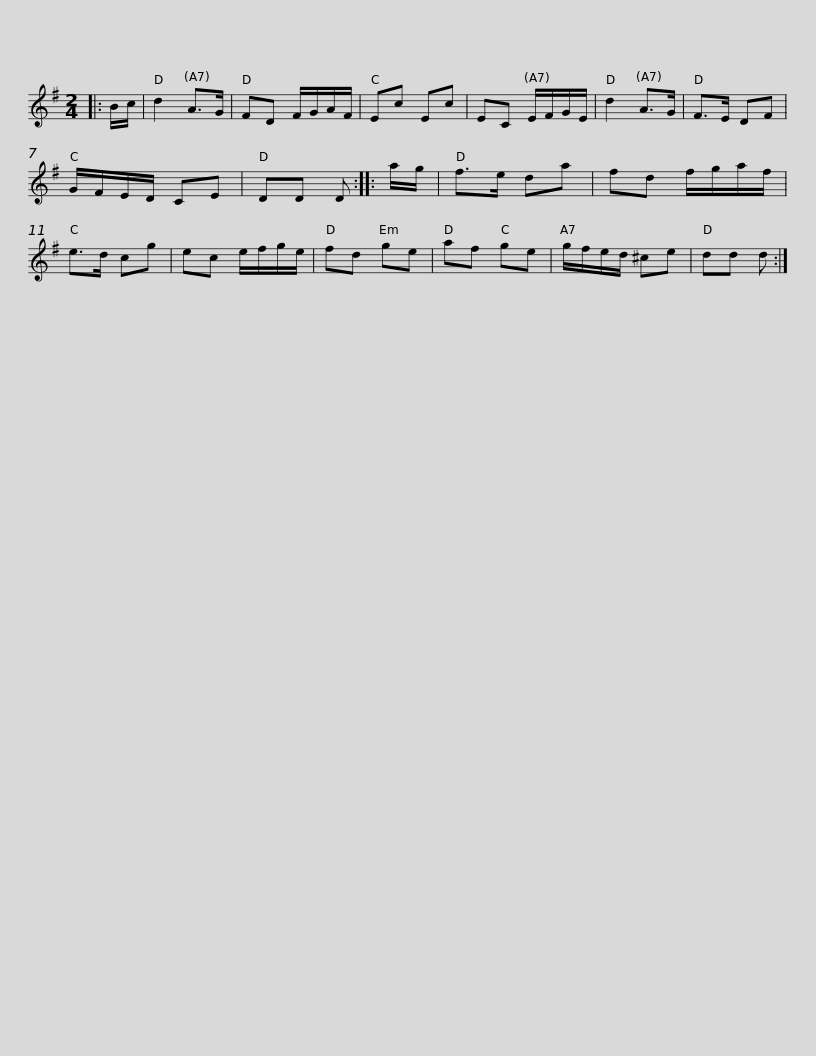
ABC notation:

X:1
L:1/8
M:2/4
I:linebreak $
K:G
V:1 treble
V:1
|: B/c/ | d2 A>G | FD F/G/A/F/ | Ec Ec | EC E/F/G/E/ | %5
 d2 A>G | F>E DF | G/F/E/D/ CE | DD D :: a/g/ |$ %10
 f>e da | fd f/g/a/f/ | e>d cg | ec e/f/g/e/ | fd ge | %15
 af ge | g/f/e/d/ ^ce | dd d :| %18
